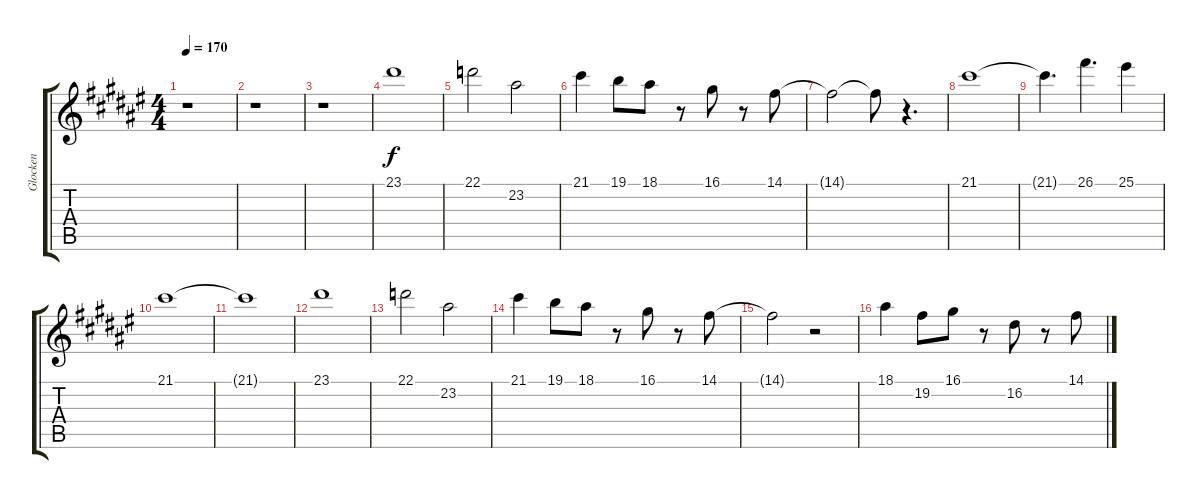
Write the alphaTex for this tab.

\track ("Glocken" "Glocken") {instrument glockenspiel}
\staff {score tabs}
\tuning (E4 B3 G3 D3 A2 E2) {hide}
\ts (4 4)
\tempo 170
\clef g2
\ks f#
r.1{dy f} |
r.1 |
r.1 |
23.1.1 |
22.1.2 23.2.2 |
21.1.4 19.1.8 18.1.8 r.8 16.1.8 r.8 14.1.8 |
14.1{t}.2 14.1{t}.8 r.4{d} |
21.1.1 |
21.1{t}.4{d} 26.1.4{d} 25.1.4 |
21.1.1 |
21.1{t}.1 |
23.1.1 |
22.1.2 23.2.2 |
21.1.4 19.1.8 18.1.8 r.8 16.1.8 r.8 14.1.8 |
14.1{t}.2 r.2 |
18.1.4 19.2.8 16.1.8 r.8 16.2.8 r.8 14.1.8
